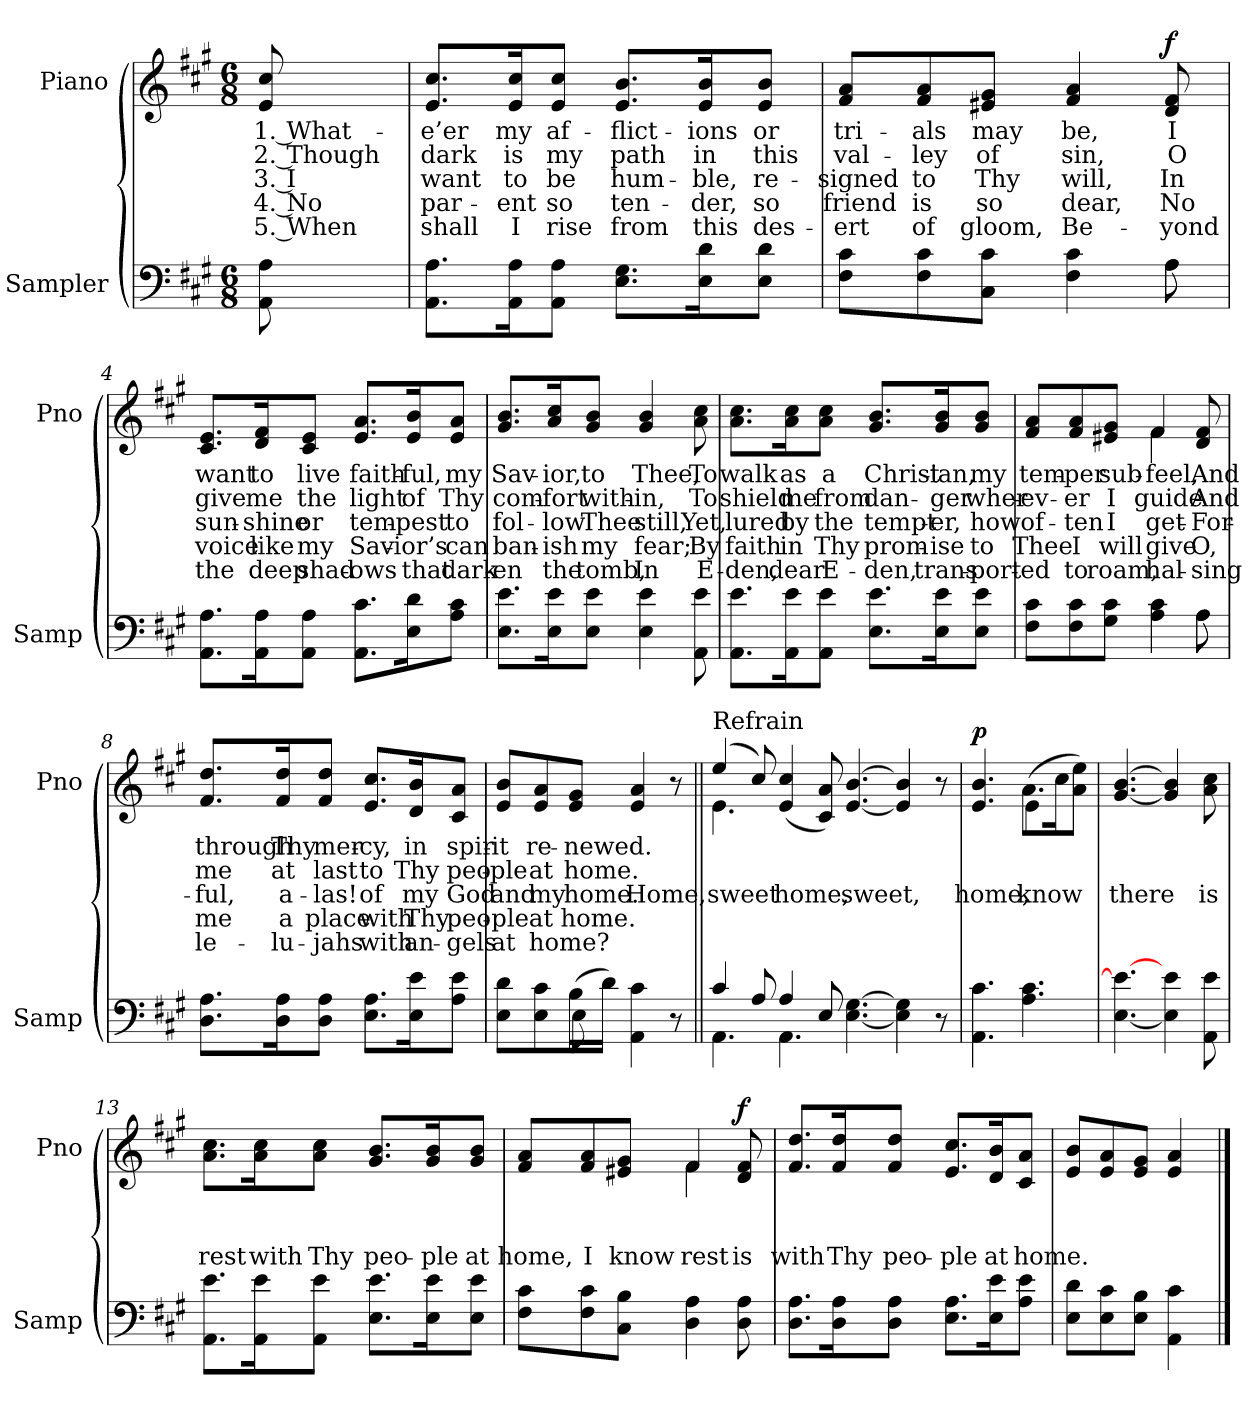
**kern	**kern	**text	**text	**text	**text	**text	**dynam
*part2	*part1	*part1	*part1	*part1	*part1	*part1	*part1
*staff2	*staff1	*staff1	*staff1	*staff1	*staff1	*staff1	*staff1
*I"Sampler	*I"Piano	*	*	*	*	*	*
*I'Samp	*I'Pno	*	*	*	*	*	*
*clefF4	*clefG2	*	*	*	*	*	*
*k[f#c#g#]	*k[f#c#g#]	*	*	*	*	*	*
*A:	*A:	*	*	*	*	*	*
*M6/8	*M6/8	*	*	*	*	*	*
=1	=1	=1	=1	=1	=1	=1	=1
8AA 8A	8e 8cc#	1. What-	2. Though	3. I	4. No	5. When	.
=2	=2	=2	=2	=2	=2	=2	=2
8.AA\ 8.A\L	8.e/ 8.cc#/L	-e’er	dark	want	par-	shall	.
16AA\ 16A\K	16e/ 16cc#/K	my	is	to	-ent	I	.
8AA\ 8A\J	8e/ 8cc#/J	af-	my	be	so	rise	.
8.E\ 8.G#\L	8.e/ 8.b/L	-flict-	path	hum-	ten-	from	.
16E\ 16d\K	16e/ 16b/K	-ions	in	-ble,	-der,	this	.
8E\ 8d\J	8e/ 8b/J	or	this	re-	so	des-	.
=3	=3	=3	=3	=3	=3	=3	=3
*^	*	*	*	*	*	*	*
8F#\ 8c#\L	8ryy	8f#/ 8a/L	tri-	val-	-signed	friend	-ert	.
*v	*v	*	*	*	*	*	*	*
8F#\ 8c#\	8f#/ 8a/	-als	-ley	to	is	of	.
8C#\ 8c#\J	8e#X/ 8g#/J	may	of	Thy	so	gloom,	.
4F# 4c#	4f# 4a	be,	sin,	will,	dear,	Be-	.
*^	*	*	*	*	*	*	*
8A\	8A	8d 8f#	I	O	In	No	-yond	f
*v	*v	*	*	*	*	*	*	*
=4	=4	=4	=4	=4	=4	=4	=4
8.AA\ 8.A\L	8.c#/ 8.e/L	want	give	sun-	voice	the	.
16AA\ 16A\K	16d/ 16f#/K	to	me	-shine	like	deep	.
8AA\ 8A\J	8c#/ 8e/J	live	the	or	my	shad-	.
8.AA\ 8.c#\L	8.e/ 8.a/L	faith-	light	tem-	Sav-	-ows	.
16E\ 16d\K	16e/ 16b/K	-ful,	of	-pest	-ior’s	that	.
8A\ 8c#\J	8e/ 8a/J	my	Thy	to	can	dark-	.
=5	=5	=5	=5	=5	=5	=5	=5
8.E\ 8.e\L	8.g#/ 8.b/L	Sav-	com-	fol-	ban-	-en	.
16E\ 16e\K	16a/ 16cc#/K	-ior,	-fort	-low	-ish	the	.
8E\ 8e\J	8g#/ 8b/J	to	with-	Thee	my	tomb,	.
4E 4e	4g# 4b	Thee,	-in,	still,	fear;	In	.
8AA 8e	8a 8cc#	To	To	Yet,	By	E-	.
=6	=6	=6	=6	=6	=6	=6	=6
8.AA\ 8.e\L	8.a\ 8.cc#\L	walk	shield	lured	faith	-den,	.
16AA\ 16e\K	16a\ 16cc#\K	as	me	by	in	dear	.
8AA\ 8e\J	8a\ 8cc#\J	a	from	the	Thy	E-	.
8.E\ 8.e\L	8.g#/ 8.b/L	Christ-	dan-	tempt-	prom-	-den,	.
16E\ 16e\K	16g#/ 16b/K	-ian,	-ger	-er,	-ise	trans-	.
8E\ 8e\J	8g#/ 8b/J	my	wher-	how	to	-port-	.
=7	=7	=7	=7	=7	=7	=7	=7
*^	*^	*	*	*	*	*	*
8F#\ 8c#\L	8ryy	8f#/ 8a/L	4.ryy	tem-	-ev-	of-	Thee	-ed	.
*v	*v	*	*	*	*	*	*	*	*
8F#\ 8c#\	8f#/ 8a/	.	-per	-er	-ten	I	to	.
8G#\ 8c#\J	8e#X/ 8g#/J	.	sub-	I	I	will	roam,	.
4A 4c#	4f#/	4f#	feel,	guide	-get-	give	hal-	.
*^	*	*	*	*	*	*	*	*
8A\	8A	8d 8f#	8ryy	And	And	For-	O,	sing	.
*v	*v	*	*	*	*	*	*	*	*
*	*v	*v	*	*	*	*	*	*
=8	=8	=8	=8	=8	=8	=8	=8
8.D\ 8.A\L	8.f#/ 8.dd/L	through	me	-ful,	me	-le-	.
16D\ 16A\K	16f#/ 16dd/K	Thy	at	a-	a	-lu-	.
8D\ 8A\J	8f#/ 8dd/J	mer-	last	-las!	place	-jahs	.
8.E\ 8.A\L	8.e/ 8.cc#/L	-cy,	to	of	with	with	.
16E\ 16e\K	16d/ 16b/K	in	Thy	my	Thy	an-	.
8A\ 8e\J	8c#/ 8a/J	spir-	peo-	God	peo-	-gels	.
=9	=9	=9	=9	=9	=9	=9	=9
*^	*	*	*	*	*	*	*
8E\ 8d\L	4ryy	8e/ 8b/L	-it	-ple	and	-ple	at	.
8E\ 8c#\	.	8e/ 8a/	re-	at	my	at	home?	.
(16B\L	8E	8e/ 8g#/J	-newed.	home.	home.	home.	.	.
16d\JJ)	.	.	.	.	.	.	.	.
4AA 4c#	4.ryy	4e 4a	.	.	Home,	.	.	.
8r	.	8r	.	.	.	.	.	.
=10||	=10||	=10||	=10||	=10||	=10||	=10||	=10||	=10||
*	*	*^	*	*	*	*	*	*
!	!	!LO:TX:t=Refrain	!	!	!	!	!	!	!
4c#/	4.AA	(4ee/	4.e	.	.	sweet	.	.	.
8A/	.	8cc#/)	.	.	.	.	.	.	.
4A/	4.AA	(4e 4cc#	1ryy	.	.	home,	.	.	.
8E/	.	8c# 8a)	.	.	.	.	.	.	.
[4.E [4.G#	2.ryy	[4.e [4.b	.	.	.	sweet,	.	.	.
4E] 4G#]	.	4e] 4b]	.	.	.	.	.	.	.
8r	.	8r	8ryy	.	.	.	.	.	.
*v	*v	*	*	*	*	*	*	*	*
=11	=11	=11	=11	=11	=11	=11	=11	=11
4.AA 4.c#	4.e 4.b	4.ryy	.	.	home,	.	.	p
4.A 4.c#	(8.a\L	4e	.	.	know	.	.	.
.	16cc#\K	.	.	.	.	.	.	.
.	8a\ 8ee\J)	8ryy	.	.	.	.	.	.
*	*v	*v	*	*	*	*	*	*
=12	=12	=12	=12	=12	=12	=12	=12
[4.E 4.e_	[4.g# [4.b	.	.	there	.	.	.
4E] 4e	4g#] 4b]	.	.	.	.	.	.
8AA 8e	8a 8cc#	.	.	is	.	.	.
=13	=13	=13	=13	=13	=13	=13	=13
8.AA\ 8.e\L	8.a\ 8.cc#\L	.	.	rest	.	.	.
16AA\ 16e\K	16a\ 16cc#\K	.	.	with	.	.	.
8AA\ 8e\J	8a\ 8cc#\J	.	.	Thy	.	.	.
8.E\ 8.e\L	8.g#/ 8.b/L	.	.	peo-	.	.	.
16E\ 16e\K	16g#/ 16b/K	.	.	-ple	.	.	.
8E\ 8e\J	8g#/ 8b/J	.	.	at	.	.	.
=14	=14	=14	=14	=14	=14	=14	=14
*	*^	*	*	*	*	*	*
8F#\ 8c#\L	8f#/ 8a/L	4.ryy	.	.	home,	.	.	.
8F#\ 8c#\	8f#/ 8a/	.	.	.	I	.	.	.
8C#\ 8B\J	8e#X/ 8g#/J	.	.	.	know	.	.	.
4D 4A	4f#/	4f#	.	.	rest	.	.	.
8D 8A	8d 8f#	8ryy	.	.	is	.	.	f
*	*v	*v	*	*	*	*	*	*
=15	=15	=15	=15	=15	=15	=15	=15
8.D\ 8.A\L	8.f#/ 8.dd/L	.	.	with	.	.	.
16D\ 16A\K	16f#/ 16dd/K	.	.	Thy	.	.	.
8D\ 8A\J	8f#/ 8dd/J	.	.	peo-	.	.	.
8.E\ 8.A\L	8.e/ 8.cc#/L	.	.	-ple	.	.	.
16E\ 16e\K	16d/ 16b/K	.	.	at	.	.	.
8A\ 8e\J	8c#/ 8a/J	.	.	home.	.	.	.
=16	=16	=16	=16	=16	=16	=16	=16
8E\ 8d\L	8e/ 8b/L	.	.	.	.	.	.
8E\ 8c#\	8e/ 8a/	.	.	.	.	.	.
8E\ 8B\J	8e/ 8g#/J	.	.	.	.	.	.
4AA 4c#	4e 4a	.	.	.	.	.	.
==	==	==	==	==	==	==	==
*-	*-	*-	*-	*-	*-	*-	*-
